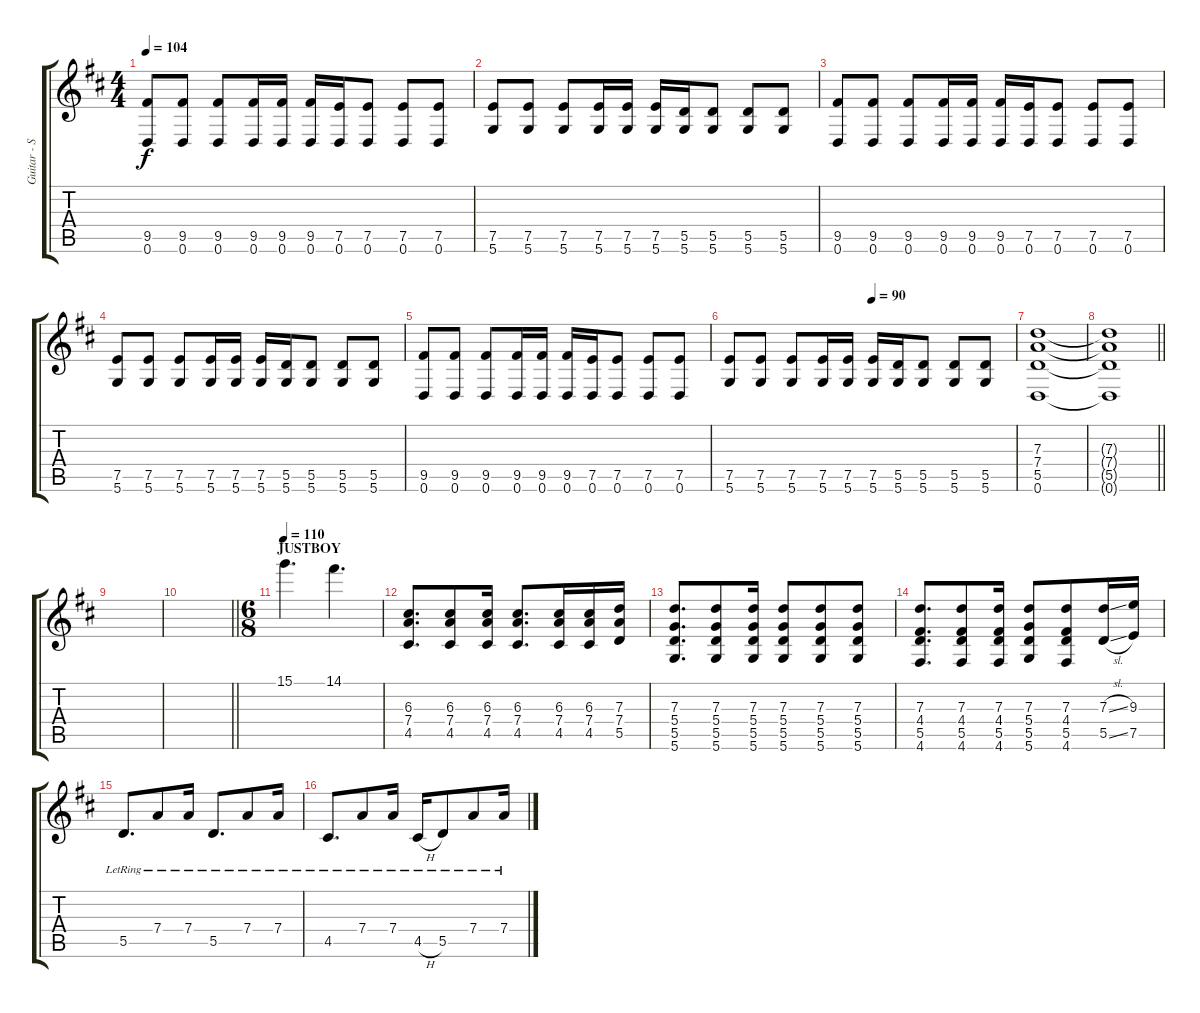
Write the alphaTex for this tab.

\track ("Guitar - Simon Neil" "Guitar - S") {instrument electricguitarclean}
\staff {score tabs}
\tuning (E4 B3 G3 D3 A2 D2) {hide}
\ts (4 4)
\tempo 104
\clef g2
\ks d
(9.5 0.6).8{dy f} (9.5 0.6).8 (9.5 0.6).8 (9.5 0.6).16 (9.5 0.6).16 (9.5 0.6).16 (7.5 0.6).16 (7.5 0.6).8 (7.5 0.6).8 (7.5 0.6).8 |
(7.5 5.6).8 (7.5 5.6).8 (7.5 5.6).8 (7.5 5.6).16 (7.5 5.6).16 (7.5 5.6).16 (5.5 5.6).16 (5.5 5.6).8 (5.5 5.6).8 (5.5 5.6).8 |
(9.5 0.6).8 (9.5 0.6).8 (9.5 0.6).8 (9.5 0.6).16 (9.5 0.6).16 (9.5 0.6).16 (7.5 0.6).16 (7.5 0.6).8 (7.5 0.6).8 (7.5 0.6).8 |
(7.5 5.6).8 (7.5 5.6).8 (7.5 5.6).8 (7.5 5.6).16 (7.5 5.6).16 (7.5 5.6).16 (5.5 5.6).16 (5.5 5.6).8 (5.5 5.6).8 (5.5 5.6).8 |
(9.5 0.6).8 (9.5 0.6).8 (9.5 0.6).8 (9.5 0.6).16 (9.5 0.6).16 (9.5 0.6).16 (7.5 0.6).16 (7.5 0.6).8 (7.5 0.6).8 (7.5 0.6).8 |
\tempo (90 0.5)
(7.5 5.6).8 (7.5 5.6).8 (7.5 5.6).8 (7.5 5.6).16 (7.5 5.6).16 (7.5 5.6).16 (5.5 5.6).16 (5.5 5.6).8 (5.5 5.6).8 (5.5 5.6).8 |
(7.3 7.4 5.5 0.6).1 |
\barLineRight lightlight
(7.3{t} 7.4{t} 5.5{t} 0.6{t}).1 |
|
\barLineRight lightlight
|
\ts (6 8)
\section ("" "JUSTBOY")
\tempo 110
15.1.4{d volume 12 instrument overdrivenguitar} 14.1.4{d} |
(6.3 7.4 4.5).8{d} (6.3 7.4 4.5).8 (6.3 7.4 4.5).16 (6.3 7.4 4.5).8{d} (6.3 7.4 4.5).16 (6.3 7.4 4.5).16 (7.3 7.4 5.5).16 |
(7.3 5.4 5.5 5.6).8{d} (7.3 5.4 5.5 5.6).8 (7.3 5.4 5.5 5.6).16 (7.3 5.4 5.5 5.6).8 (7.3 5.4 5.5 5.6).8 (7.3 5.4 5.5 5.6).8 |
(7.3 4.4 5.5 4.6).8{d} (7.3 4.4 5.5 4.6).8 (7.3 4.4 5.5 4.6).16 (7.3 5.4 5.5 5.6).8 (7.3 4.4 5.5 4.6).8 (7.3{sl} 5.5{sl}).16 (9.3 7.5).16 |
5.5{lr}.8{d instrument electricguitarclean} 7.4{lr}.8 7.4{lr}.16 5.5{lr}.8{d} 7.4{lr}.8 7.4{lr}.16 |
4.5{lr}.8{d} 7.4{lr}.8 7.4{lr}.16 4.5{h lr}.16 5.5{lr}.8 7.4{lr}.8 7.4{lr}.16
